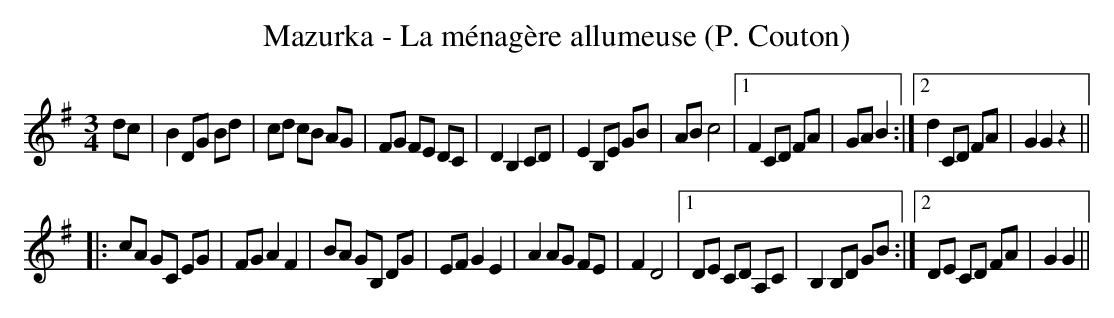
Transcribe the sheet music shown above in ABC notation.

X:1
T:Mazurka - La ménagère allumeuse (P. Couton)
M:3/4
L:1/8
K:G
dc|B2 DG Bd|cd cB AG|FG FE DC|D2B,2CD|\
E2B,E GB|ABc4|1 F2 CD FA|GA B2:|2 d2 CD FA|G2G2z2||
|:cA GC EG|FG A2 F2|BA GB, DG|EF G2 E2|\
A2 AG FE|F2 D4|1 DE CD A,C|B,2 B,D GB:|2 DE CD FA|G2G2||
